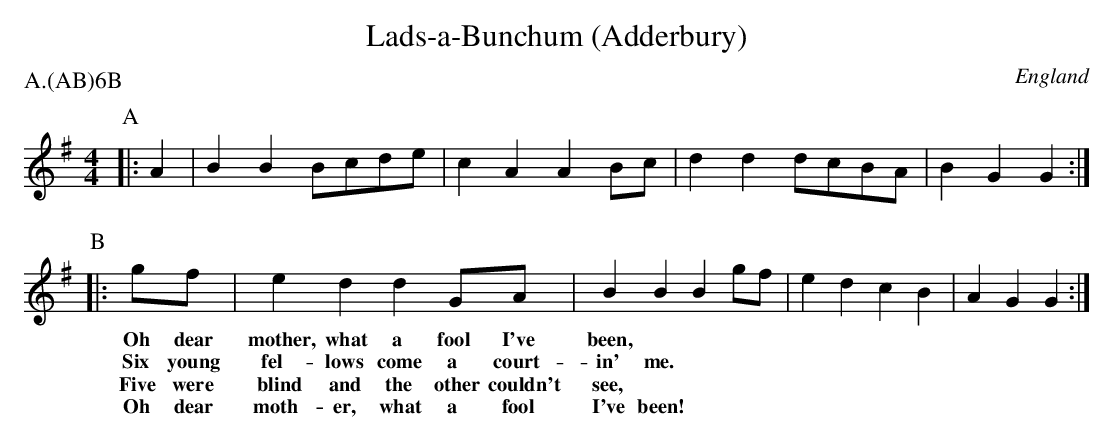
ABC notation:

X:1
T:Lads-a-Bunchum (Adderbury)
M:4/4
O:England
P:A.(AB)6B
K:G major
P:A
|: A2 | B2 B2 Bcde | c2 A2 A2 Bc | d2 d2 dcBA | B2 G2 G2:|
P:B
|: gf | e2 d2 d2 GA | B2 B2 B2 gf | e2 d2 c2 B2 | A2 G2 G2 :|
W:
W:
W:
w:Oh dear mother, what a fool I've been,
w:Six young fel-lows come a court-in' me.
w:Five were blind and the other couldn't see,
w:Oh dear moth-er, what a fool I've been!
